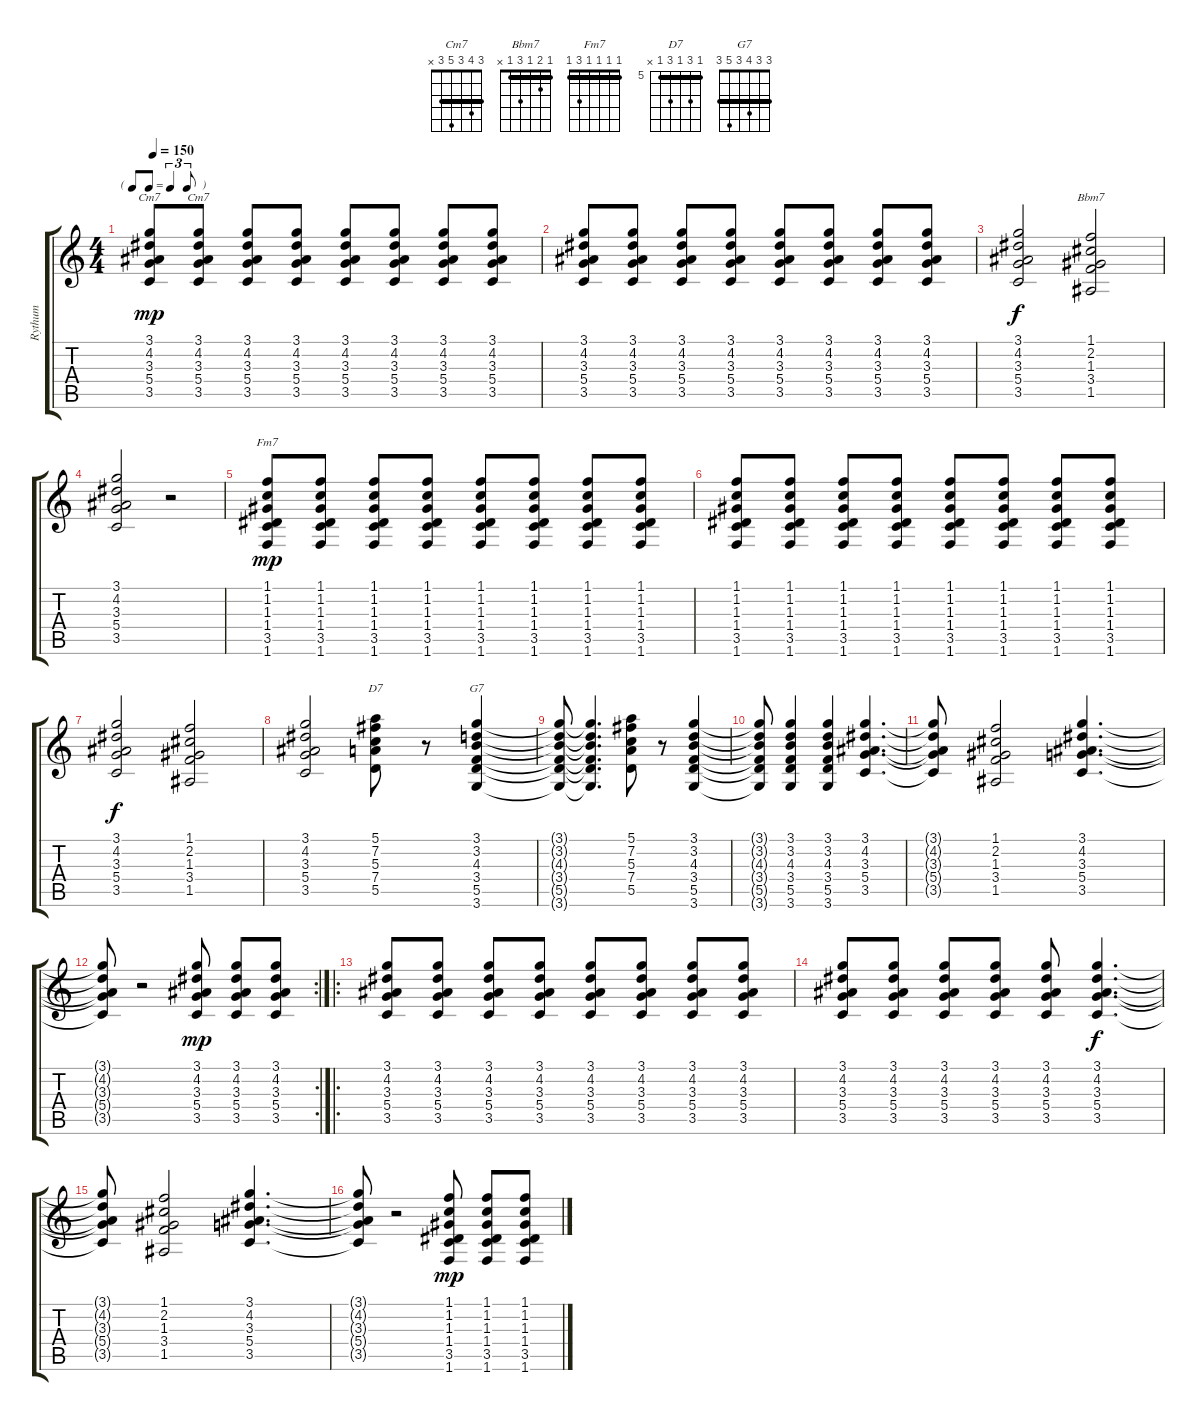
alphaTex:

\track ("Rythum" "Rythum") {instrument acousticbass}
\staff {score tabs}
\tuning (E4 B3 G3 D3 A2 E2) {hide}
\chord ("Cm7" x x x x x x)
\chord ("Cm7" 3 4 3 5 3 x) {barre 3}
\chord ("Bbm7" 1 2 1 3 1 x) {barre 1}
\chord ("Fm7" 1 1 1 1 3 1) {barre 1}
\chord ("D7" 5 7 5 7 5 x) {firstfret 5 barre 5}
\chord ("G7" 3 3 4 3 5 3) {barre 3}
\ts (4 4)
\tf triplet8th
\tempo 150
\clef g2
\ks c
(3.1 4.2 3.3 5.4 3.5).8{ch "Cm7" dy mp instrument acousticbass} (3.1 4.2 3.3 5.4 3.5).8{ch "Cm7"} (3.1 4.2 3.3 5.4 3.5).8 (3.1 4.2 3.3 5.4 3.5).8 (3.1 4.2 3.3 5.4 3.5).8 (3.1 4.2 3.3 5.4 3.5).8 (3.1 4.2 3.3 5.4 3.5).8 (3.1 4.2 3.3 5.4 3.5).8 |
(3.1 4.2 3.3 5.4 3.5).8 (3.1 4.2 3.3 5.4 3.5).8 (3.1 4.2 3.3 5.4 3.5).8 (3.1 4.2 3.3 5.4 3.5).8 (3.1 4.2 3.3 5.4 3.5).8 (3.1 4.2 3.3 5.4 3.5).8 (3.1 4.2 3.3 5.4 3.5).8 (3.1 4.2 3.3 5.4 3.5).8 |
(3.1 4.2 3.3 5.4 3.5).2{dy f} (1.1 2.2 1.3 3.4 1.5).2{ch "Bbm7"} |
(3.1 4.2 3.3 5.4 3.5).2 r.2 |
(1.1 1.2 1.3 1.4 3.5 1.6).8{ch "Fm7" dy mp} (1.1 1.2 1.3 1.4 3.5 1.6).8 (1.1 1.2 1.3 1.4 3.5 1.6).8 (1.1 1.2 1.3 1.4 3.5 1.6).8 (1.1 1.2 1.3 1.4 3.5 1.6).8 (1.1 1.2 1.3 1.4 3.5 1.6).8 (1.1 1.2 1.3 1.4 3.5 1.6).8 (1.1 1.2 1.3 1.4 3.5 1.6).8 |
(1.1 1.2 1.3 1.4 3.5 1.6).8 (1.1 1.2 1.3 1.4 3.5 1.6).8 (1.1 1.2 1.3 1.4 3.5 1.6).8 (1.1 1.2 1.3 1.4 3.5 1.6).8 (1.1 1.2 1.3 1.4 3.5 1.6).8 (1.1 1.2 1.3 1.4 3.5 1.6).8 (1.1 1.2 1.3 1.4 3.5 1.6).8 (1.1 1.2 1.3 1.4 3.5 1.6).8 |
(3.1 4.2 3.3 5.4 3.5).2{dy f} (1.1 2.2 1.3 3.4 1.5).2 |
(3.1 4.2 3.3 5.4 3.5).2 (5.1 7.2 5.3 7.4 5.5).8{ch "D7"} r.8 (3.1 3.2 4.3 3.4 5.5 3.6).4{ch "G7"} |
(3.1{t} 3.2{t} 4.3{t} 3.4{t} 5.5{t} 3.6{t}).8 (3.1{t} 3.2{t} 4.3{t} 3.4{t} 5.5{t} 3.6{t}).4{d} (5.1 7.2 5.3 7.4 5.5).8 r.8 (3.1 3.2 4.3 3.4 5.5 3.6).4 |
(3.1{t} 3.2{t} 4.3{t} 3.4{t} 5.5{t} 3.6{t}).8 (3.1 3.2 4.3 3.4 5.5 3.6).4 (3.1 3.2 4.3 3.4 5.5 3.6).4 (3.1 4.2 3.3 5.4 3.5).4{d} |
(3.1{t} 4.2{t} 3.3{t} 5.4{t} 3.5{t}).8 (1.1 2.2 1.3 3.4 1.5).2 (3.1 4.2 3.3 5.4 3.5).4{d} |
\rc 2
(3.1{t} 4.2{t} 3.3{t} 5.4{t} 3.5{t}).8 r.2 (3.1 4.2 3.3 5.4 3.5).8{dy mp} (3.1 4.2 3.3 5.4 3.5).8 (3.1 4.2 3.3 5.4 3.5).8 |
\ro
(3.1 4.2 3.3 5.4 3.5).8 (3.1 4.2 3.3 5.4 3.5).8 (3.1 4.2 3.3 5.4 3.5).8 (3.1 4.2 3.3 5.4 3.5).8 (3.1 4.2 3.3 5.4 3.5).8 (3.1 4.2 3.3 5.4 3.5).8 (3.1 4.2 3.3 5.4 3.5).8 (3.1 4.2 3.3 5.4 3.5).8 |
(3.1 4.2 3.3 5.4 3.5).8 (3.1 4.2 3.3 5.4 3.5).8 (3.1 4.2 3.3 5.4 3.5).8 (3.1 4.2 3.3 5.4 3.5).8 (3.1 4.2 3.3 5.4 3.5).8 (3.1 4.2 3.3 5.4 3.5).4{d dy f} |
(3.1{t} 4.2{t} 3.3{t} 5.4{t} 3.5{t}).8 (1.1 2.2 1.3 3.4 1.5).2 (3.1 4.2 3.3 5.4 3.5).4{d} |
(3.1{t} 4.2{t} 3.3{t} 5.4{t} 3.5{t}).8 r.2 (1.1 1.2 1.3 1.4 3.5 1.6).8{dy mp} (1.1 1.2 1.3 1.4 3.5 1.6).8 (1.1 1.2 1.3 1.4 3.5 1.6).8
